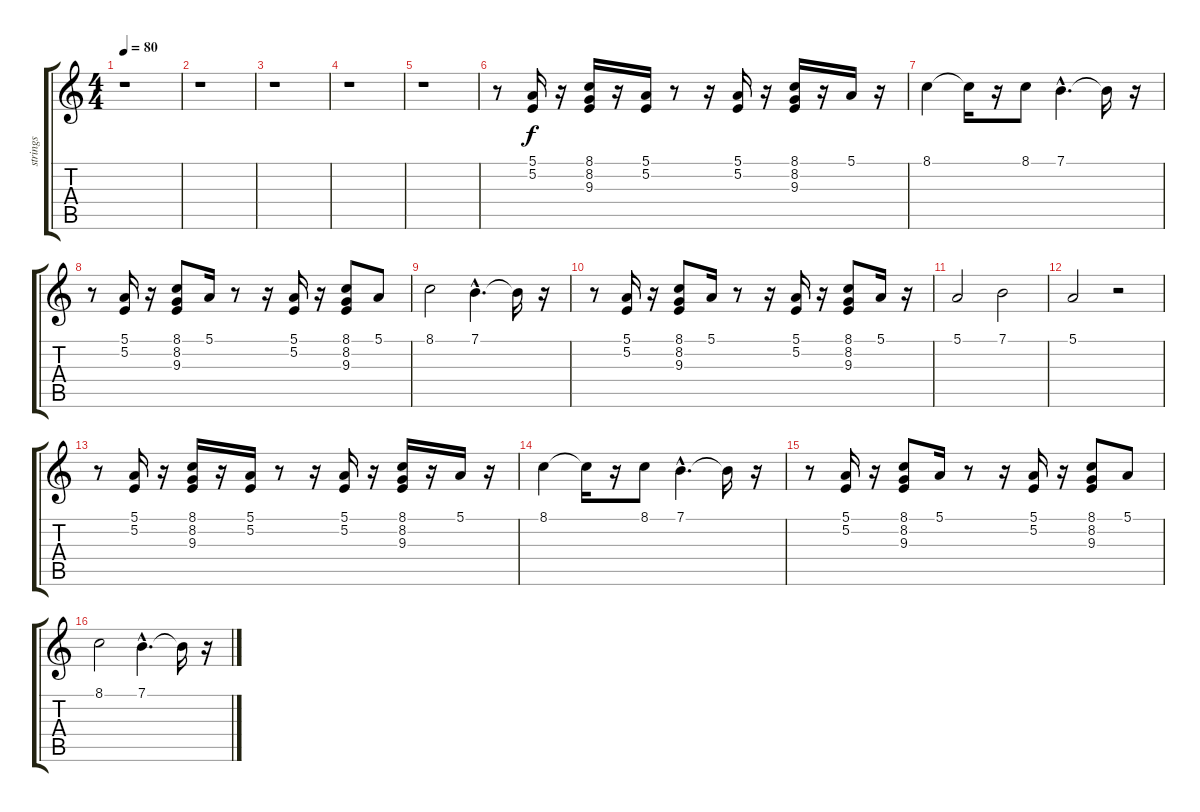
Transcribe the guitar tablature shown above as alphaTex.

\track ("strings" "strings") {instrument voiceoohs}
\staff {score tabs}
\tuning (E4 B3 G3 D3 A2 E2) {hide}
\ts (4 4)
\tempo 80
\clef g2
\ks c
r.1{dy f} |
r.1 |
r.1 |
r.1 |
r.1 |
r.8 (5.1 5.2).16 r.16 (8.1 8.2 9.3).16 r.16 (5.1 5.2).16 r.8 r.16 (5.1 5.2).16 r.16 (8.1 8.2 9.3).16 r.16 5.1.16 r.16 |
8.1.4 8.1{t}.16 r.16 8.1.8 7.1{hac}.4{d} 7.1{t}.16 r.16 |
r.8 (5.1 5.2).16 r.16 (8.1 8.2 9.3).8 5.1.16 r.8 r.16 (5.1 5.2).16 r.16 (8.1 8.2 9.3).8 5.1.8 |
8.1.2 7.1{hac}.4{d} 7.1{t}.16 r.16 |
r.8 (5.1 5.2).16 r.16 (8.1 8.2 9.3).8 5.1.16 r.8 r.16 (5.1 5.2).16 r.16 (8.1 8.2 9.3).8 5.1.16 r.16 |
5.1.2 7.1.2 |
5.1.2 r.2 |
r.8 (5.1 5.2).16 r.16 (8.1 8.2 9.3).16 r.16 (5.1 5.2).16 r.8 r.16 (5.1 5.2).16 r.16 (8.1 8.2 9.3).16 r.16 5.1.16 r.16 |
8.1.4 8.1{t}.16 r.16 8.1.8 7.1{hac}.4{d} 7.1{t}.16 r.16 |
r.8 (5.1 5.2).16 r.16 (8.1 8.2 9.3).8 5.1.16 r.8 r.16 (5.1 5.2).16 r.16 (8.1 8.2 9.3).8 5.1.8 |
8.1.2 7.1{hac}.4{d} 7.1{t}.16 r.16
